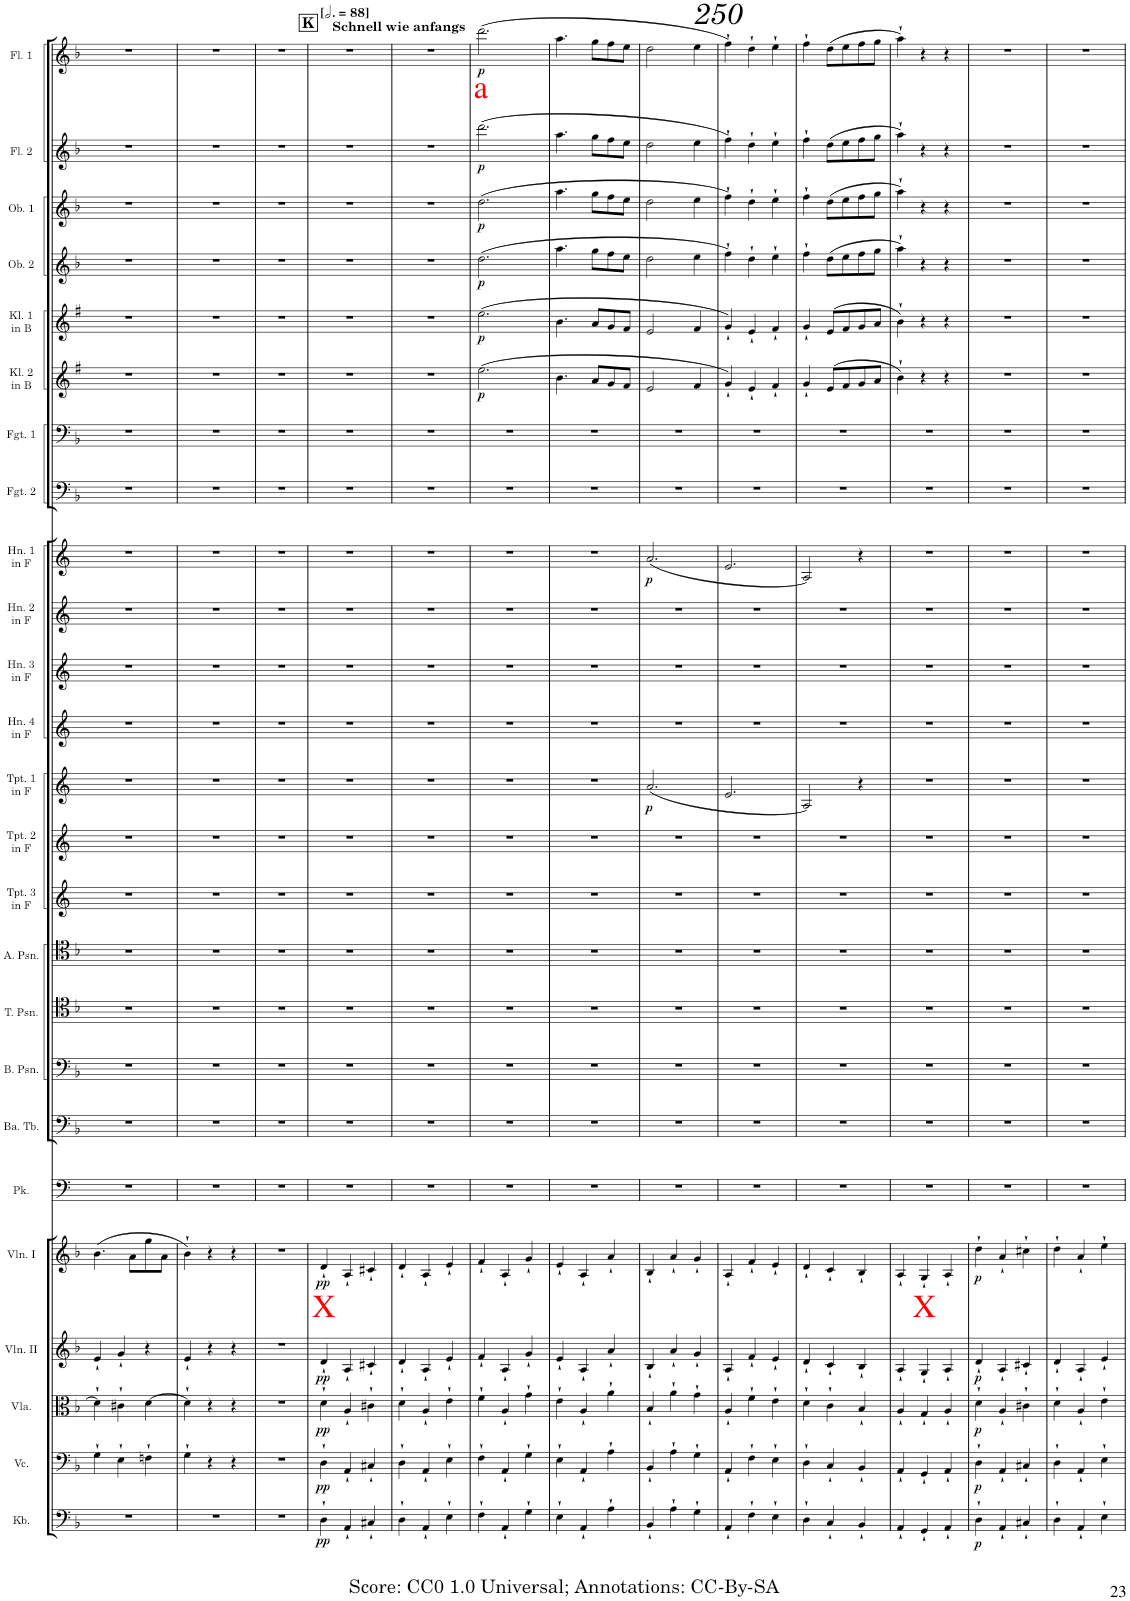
**kern	**dynam	**kern	**dynam	**kern	**dynam	**kern	**dynam	**kern	**text	**dynam	**kern	**kern	**kern	**kern	**kern	**kern	**kern	**kern	**dynam	**kern	**kern	**kern	**kern	**dynam	**kern	**kern	**kern	**dynam	**kern	**dynam	**kern	**dynam	**kern	**dynam	**kern	**dynam	**kern	**text	**dynam
*part25	*part25	*part24	*part24	*part23	*part23	*part22	*part22	*part21	*part21	*part21	*part20	*part19	*part18	*part17	*part16	*part15	*part14	*part13	*part13	*part12	*part11	*part10	*part9	*part9	*part8	*part7	*part6	*part6	*part5	*part5	*part4	*part4	*part3	*part3	*part2	*part2	*part1	*part1	*part1
*staff25	*staff25	*staff24	*staff24	*staff23	*staff23	*staff22	*staff22	*staff21	*staff21	*staff21	*staff20	*staff19	*staff18	*staff17	*staff16	*staff15	*staff14	*staff13	*staff13	*staff12	*staff11	*staff10	*staff9	*staff9	*staff8	*staff7	*staff6	*staff6	*staff5	*staff5	*staff4	*staff4	*staff3	*staff3	*staff2	*staff2	*staff1	*staff1	*staff1
*I"Kontrabässe	*	*I"Violoncellos	*	*I"Violen	*	*I"Violinen II	*	*I"Violinen I	*	*	*I"Pauken	*I"Bass Tuba	*I"Bassposaune	*I"Tenorposaune	*I"Altposaune	*I"Trompete 3 in F	*I"Trompete 2 in F	*I"Trompete 1 in F	*	*I"Horn 4 in F	*I"Horn 3 in F	*I"Horn 2 in F	*I"Horn 1 in F	*	*I"Fagott 2	*I"Fagott 1	*I"Klarinette 2 in B	*	*I"Klarinette 1 in B	*	*I"Oboe 2	*	*I"Oboe 1	*	*I"Flöte 2	*	*I"Flöte 1	*	*
*I'Kb.	*	*I'Vc.	*	*	*	*I'Vln. II	*	*I'Vln. I	*	*	*I'Pk.	*I'Ba. Tb.	*I'B. Psn.	*I'T. Psn.	*I'A. Psn.	*I'Tpt. 3 in F	*I'Tpt. 2 in F	*I'Tpt. 1 in F	*	*I'Hn. 4 in F	*I'Hn. 3  in F	*I'Hn. 2  in F	*I'Hn. 1 in F	*	*I'Fgt. 2	*I'Fgt. 1	*I'Kl. 2 in B	*	*I'Kl. 1  in B	*	*I'Ob. 2	*	*I'Ob. 1	*	*I'Fl. 2	*	*I'Fl. 1	*	*
!!LO:PB:g=z
*clefF4	*	*clefF4	*	*clefC3	*	*clefG2	*	*clefG2	*	*	*clefF4	*clefF4	*clefF4	*clefC4	*clefC4	*clefG2	*clefG2	*clefG2	*	*clefG2	*clefG2	*clefG2	*clefG2	*	*clefF4	*clefF4	*clefG2	*	*clefG2	*	*clefG2	*	*clefG2	*	*clefG2	*	*clefG2	*	*
*Trd7c12	*	*	*	*	*	*	*	*	*	*	*	*	*	*	*	*Trd-3c-5	*Trd-3c-5	*Trd-3c-5	*	*Trd4c7	*Trd4c7	*Trd4c7	*Trd4c7	*	*	*	*Trd1c2	*	*Trd1c2	*	*	*	*	*	*	*	*	*	*
*k[b-]	*	*k[b-]	*	*k[b-]	*	*k[b-]	*	*k[b-]	*	*	*k[]	*k[b-]	*k[b-]	*k[b-]	*k[b-]	*k[]	*k[]	*k[]	*	*k[]	*k[]	*k[]	*k[]	*	*k[b-]	*k[b-]	*k[f#]	*	*k[f#]	*	*k[b-]	*	*k[b-]	*	*k[b-]	*	*k[b-]	*	*
*M3/4	*	*M3/4	*	*M3/4	*	*M3/4	*	*M3/4	*	*	*M3/4	*M3/4	*M3/4	*M3/4	*M3/4	*M3/4	*M3/4	*M3/4	*	*M3/4	*M3/4	*M3/4	*M3/4	*	*M3/4	*M3/4	*M3/4	*	*M3/4	*	*M3/4	*	*M3/4	*	*M3/4	*	*M3/4	*	*
=242	=242	=242	=242	=242	=242	=242	=242	=242	=242	=242	=242	=242	=242	=242	=242	=242	=242	=242	=242	=242	=242	=242	=242	=242	=242	=242	=242	=242	=242	=242	=242	=242	=242	=242	=242	=242	=242	=242	=242
2.r	.	4G`\	.	4d`\]	.	4e`/	.	(4.b-\	.	.	2.r	2.r	2.r	2.r	2.r	2.r	2.r	2.r	.	2.r	2.r	2.r	2.r	.	2.r	2.r	2.r	.	2.r	.	2.r	.	2.r	.	2.r	.	2.r	.	.
.	.	4E`\	.	4c#X`\	.	4g`/	.	.	.	.	.	.	.	.	.	.	.	.	.	.	.	.	.	.	.	.	.	.	.	.	.	.	.	.	.	.	.	.	.
.	.	.	.	.	.	.	.	8a\L	.	.	.	.	.	.	.	.	.	.	.	.	.	.	.	.	.	.	.	.	.	.	.	.	.	.	.	.	.	.	.
.	.	4Fn`\	.	[4d\	.	4r	.	8gg\	.	.	.	.	.	.	.	.	.	.	.	.	.	.	.	.	.	.	.	.	.	.	.	.	.	.	.	.	.	.	.
.	.	.	.	.	.	.	.	8a\J	.	.	.	.	.	.	.	.	.	.	.	.	.	.	.	.	.	.	.	.	.	.	.	.	.	.	.	.	.	.	.
=243	=243	=243	=243	=243	=243	=243	=243	=243	=243	=243	=243	=243	=243	=243	=243	=243	=243	=243	=243	=243	=243	=243	=243	=243	=243	=243	=243	=243	=243	=243	=243	=243	=243	=243	=243	=243	=243	=243	=243
2.r	.	4G`\	.	4d`\]	.	4e`/	.	4b-`\)	.	.	2.r	2.r	2.r	2.r	2.r	2.r	2.r	2.r	.	2.r	2.r	2.r	2.r	.	2.r	2.r	2.r	.	2.r	.	2.r	.	2.r	.	2.r	.	2.r	.	.
.	.	4r	.	4r	.	4r	.	4r	.	.	.	.	.	.	.	.	.	.	.	.	.	.	.	.	.	.	.	.	.	.	.	.	.	.	.	.	.	.	.
.	.	4r	.	4r	.	4r	.	4r	.	.	.	.	.	.	.	.	.	.	.	.	.	.	.	.	.	.	.	.	.	.	.	.	.	.	.	.	.	.	.
=244	=244	=244	=244	=244	=244	=244	=244	=244	=244	=244	=244	=244	=244	=244	=244	=244	=244	=244	=244	=244	=244	=244	=244	=244	=244	=244	=244	=244	=244	=244	=244	=244	=244	=244	=244	=244	=244	=244	=244
2.r	.	2.r	.	2.r	.	2.r	.	2.r	.	.	2.r	2.r	2.r	2.r	2.r	2.r	2.r	2.r	.	2.r	2.r	2.r	2.r	.	2.r	2.r	2.r	.	2.r	.	2.r	.	2.r	.	2.r	.	2.r	.	.
=245	=245	=245	=245	=245	=245	=245	=245	=245	=245	=245	=245	=245	=245	=245	=245	=245	=245	=245	=245	=245	=245	=245	=245	=245	=245	=245	=245	=245	=245	=245	=245	=245	=245	=245	=245	=245	=245	=245	=245
!!LO:REH:place=s1:a:B:cj:fs=14:t=K
*	*	*	*	*	*	*	*	*	*	*	*	*	*	*	*	*	*	*	*	*	*	*	*	*	*	*	*	*	*	*	*	*	*	*	*	*	*MM264	*	*
!	!	!	!	!	!	!	!	!	!	!	!	!	!	!	!	!	!	!	!	!	!	!	!	!	!	!	!	!	!	!	!	!	!	!	!	!	!LO:TX:a:B:t=Schnell wie anfangs	!	!
!	!	!	!	!	!	!	!	!	!	!	!	!	!	!	!	!	!	!	!	!	!	!	!	!	!	!	!	!	!	!	!	!	!	!	!	!	!LO:TX:a:B:t=[	!	!
!	!	!	!	!	!	!	!	!	!	!	!	!	!	!	!	!	!	!	!	!	!	!	!	!	!	!	!	!	!	!	!	!	!	!	!	!	!LO:TX:a:B:t=]	!	!
!	!LO:DY:b	!	!LO:DY:b	!	!LO:DY:b	!	!LO:DY:b	!	!LO:LY:b:color=#FF0000	!LO:DY:b	!	!	!	!	!	!	!	!	!	!	!	!	!	!	!	!	!	!	!	!	!	!	!	!	!	!	!	!	!
4D`\	pp	4D`\	pp	4d`\	pp	4d`/	pp	4d`/	X	pp	2.r	2.r	2.r	2.r	2.r	2.r	2.r	2.r	.	2.r	2.r	2.r	2.r	.	2.r	2.r	2.r	.	2.r	.	2.r	.	2.r	.	2.r	.	2.r	.	.
4AA`/	.	4AA`/	.	4A`/	.	4A`/	.	4A`/	.	.	.	.	.	.	.	.	.	.	.	.	.	.	.	.	.	.	.	.	.	.	.	.	.	.	.	.	.	.	.
4C#X`/	.	4C#X`/	.	4c#X`\	.	4c#X`/	.	4c#X`/	.	.	.	.	.	.	.	.	.	.	.	.	.	.	.	.	.	.	.	.	.	.	.	.	.	.	.	.	.	.	.
=246	=246	=246	=246	=246	=246	=246	=246	=246	=246	=246	=246	=246	=246	=246	=246	=246	=246	=246	=246	=246	=246	=246	=246	=246	=246	=246	=246	=246	=246	=246	=246	=246	=246	=246	=246	=246	=246	=246	=246
4D`\	.	4D`\	.	4d`\	.	4d`/	.	4d`/	.	.	2.r	2.r	2.r	2.r	2.r	2.r	2.r	2.r	.	2.r	2.r	2.r	2.r	.	2.r	2.r	2.r	.	2.r	.	2.r	.	2.r	.	2.r	.	2.r	.	.
4AA`/	.	4AA`/	.	4A`/	.	4A`/	.	4A`/	.	.	.	.	.	.	.	.	.	.	.	.	.	.	.	.	.	.	.	.	.	.	.	.	.	.	.	.	.	.	.
4E`\	.	4E`\	.	4e`\	.	4e`/	.	4e`/	.	.	.	.	.	.	.	.	.	.	.	.	.	.	.	.	.	.	.	.	.	.	.	.	.	.	.	.	.	.	.
=247	=247	=247	=247	=247	=247	=247	=247	=247	=247	=247	=247	=247	=247	=247	=247	=247	=247	=247	=247	=247	=247	=247	=247	=247	=247	=247	=247	=247	=247	=247	=247	=247	=247	=247	=247	=247	=247	=247	=247
!	!	!	!	!	!	!	!	!	!	!	!	!	!	!	!	!	!	!	!	!	!	!	!	!	!	!	!	!LO:DY:b	!	!LO:DY:b	!	!LO:DY:b	!	!LO:DY:b	!	!LO:DY:b	!	!LO:LY:b:color=#FF0000	!LO:DY:b
4F`\	.	4F`\	.	4f`\	.	4f`/	.	4f`/	.	.	2.r	2.r	2.r	2.r	2.r	2.r	2.r	2.r	.	2.r	2.r	2.r	2.r	.	2.r	2.r	(2.ee\	p	(2.ee\	p	(2.dd\	p	(2.dd\	p	(2.ddd\	p	(2.ddd\	a	p
4AA`/	.	4AA`/	.	4A`/	.	4A`/	.	4A`/	.	.	.	.	.	.	.	.	.	.	.	.	.	.	.	.	.	.	.	.	.	.	.	.	.	.	.	.	.	.	.
4G`\	.	4G`\	.	4g`\	.	4g`/	.	4g`/	.	.	.	.	.	.	.	.	.	.	.	.	.	.	.	.	.	.	.	.	.	.	.	.	.	.	.	.	.	.	.
=248	=248	=248	=248	=248	=248	=248	=248	=248	=248	=248	=248	=248	=248	=248	=248	=248	=248	=248	=248	=248	=248	=248	=248	=248	=248	=248	=248	=248	=248	=248	=248	=248	=248	=248	=248	=248	=248	=248	=248
4E`\	.	4E`\	.	4e`\	.	4e`/	.	4e`/	.	.	2.r	2.r	2.r	2.r	2.r	2.r	2.r	2.r	.	2.r	2.r	2.r	2.r	.	2.r	2.r	4.b\	.	4.b\	.	4.aa\	.	4.aa\	.	4.aa\	.	4.aa\	.	.
4AA`/	.	4AA`/	.	4A`/	.	4A`/	.	4A`/	.	.	.	.	.	.	.	.	.	.	.	.	.	.	.	.	.	.	.	.	.	.	.	.	.	.	.	.	.	.	.
.	.	.	.	.	.	.	.	.	.	.	.	.	.	.	.	.	.	.	.	.	.	.	.	.	.	.	8a/L	.	8a/L	.	8gg\L	.	8gg\L	.	8gg\L	.	8gg\L	.	.
4A`\	.	4A`\	.	4a`\	.	4a`/	.	4a`/	.	.	.	.	.	.	.	.	.	.	.	.	.	.	.	.	.	.	8g/	.	8g/	.	8ff\	.	8ff\	.	8ff\	.	8ff\	.	.
.	.	.	.	.	.	.	.	.	.	.	.	.	.	.	.	.	.	.	.	.	.	.	.	.	.	.	8f#/J	.	8f#/J	.	8ee\J	.	8ee\J	.	8ee\J	.	8ee\J	.	.
=249	=249	=249	=249	=249	=249	=249	=249	=249	=249	=249	=249	=249	=249	=249	=249	=249	=249	=249	=249	=249	=249	=249	=249	=249	=249	=249	=249	=249	=249	=249	=249	=249	=249	=249	=249	=249	=249	=249	=249
!	!	!	!	!	!	!	!	!	!	!	!	!	!	!	!	!	!	!	!LO:DY:b	!	!	!	!	!LO:DY:b	!	!	!	!	!	!	!	!	!	!	!	!	!	!	!
4BB-`/	.	4BB-`/	.	4B-`/	.	4B-`/	.	4B-`/	.	.	2.r	2.r	2.r	2.r	2.r	2.r	2.r	(<2.a/	p	2.r	2.r	2.r	(<2.a/	p	2.r	2.r	2e/	.	2e/	.	2dd\	.	2dd\	.	2dd\	.	2dd\	.	.
4A`\	.	4A`\	.	4a`\	.	4a`/	.	4a`/	.	.	.	.	.	.	.	.	.	.	.	.	.	.	.	.	.	.	.	.	.	.	.	.	.	.	.	.	.	.	.
4G`\	.	4G`\	.	4g`\	.	4g`/	.	4g`/	.	.	.	.	.	.	.	.	.	.	.	.	.	.	.	.	.	.	4f#/	.	4f#/	.	4ee\	.	4ee\	.	4ee\	.	4ee\	.	.
=250	=250	=250	=250	=250	=250	=250	=250	=250	=250	=250	=250	=250	=250	=250	=250	=250	=250	=250	=250	=250	=250	=250	=250	=250	=250	=250	=250	=250	=250	=250	=250	=250	=250	=250	=250	=250	=250	=250	=250
4AA`/	.	4AA`/	.	4A`/	.	4A`/	.	4A`/	.	.	2.r	2.r	2.r	2.r	2.r	2.r	2.r	2.e/	.	2.r	2.r	2.r	2.e/	.	2.r	2.r	4g`/)	.	4g`/)	.	4ff`\)	.	4ff`\)	.	4ff`\)	.	4ff`\)	.	.
4F`\	.	4F`\	.	4f`\	.	4f`/	.	4f`/	.	.	.	.	.	.	.	.	.	.	.	.	.	.	.	.	.	.	4e`/	.	4e`/	.	4dd`\	.	4dd`\	.	4dd`\	.	4dd`\	.	.
4E`\	.	4E`\	.	4e`\	.	4e`/	.	4e`/	.	.	.	.	.	.	.	.	.	.	.	.	.	.	.	.	.	.	4f#`/	.	4f#`/	.	4ee`\	.	4ee`\	.	4ee`\	.	4ee`\	.	.
=251	=251	=251	=251	=251	=251	=251	=251	=251	=251	=251	=251	=251	=251	=251	=251	=251	=251	=251	=251	=251	=251	=251	=251	=251	=251	=251	=251	=251	=251	=251	=251	=251	=251	=251	=251	=251	=251	=251	=251
4D`\	.	4D`\	.	4d`\	.	4d`/	.	4d`/	.	.	2.r	2.r	2.r	2.r	2.r	2.r	2.r	2A/)	.	2.r	2.r	2.r	2A/)	.	2.r	2.r	4g`/	.	4g`/	.	4ff`\	.	4ff`\	.	4ff`\	.	4ff`\	.	.
4C`/	.	4C`/	.	4c`\	.	4c`/	.	4c`/	.	.	.	.	.	.	.	.	.	.	.	.	.	.	.	.	.	.	(8e/L	.	(8e/L	.	(8dd\L	.	(8dd\L	.	(8dd\L	.	(8dd\L	.	.
.	.	.	.	.	.	.	.	.	.	.	.	.	.	.	.	.	.	.	.	.	.	.	.	.	.	.	8f#/	.	8f#/	.	8ee\	.	8ee\	.	8ee\	.	8ee\	.	.
4BB-`/	.	4BB-`/	.	4B-`/	.	4B-`/	.	4B-`/	.	.	.	.	.	.	.	.	.	4r	.	.	.	.	4r	.	.	.	8g/	.	8g/	.	8ff\	.	8ff\	.	8ff\	.	8ff\	.	.
.	.	.	.	.	.	.	.	.	.	.	.	.	.	.	.	.	.	.	.	.	.	.	.	.	.	.	8a/J	.	8a/J	.	8gg\J	.	8gg\J	.	8gg\J	.	8gg\J	.	.
=252	=252	=252	=252	=252	=252	=252	=252	=252	=252	=252	=252	=252	=252	=252	=252	=252	=252	=252	=252	=252	=252	=252	=252	=252	=252	=252	=252	=252	=252	=252	=252	=252	=252	=252	=252	=252	=252	=252	=252
4AA`/	.	4AA`/	.	4A`/	.	4A`/	.	4A`/	.	.	2.r	2.r	2.r	2.r	2.r	2.r	2.r	2.r	.	2.r	2.r	2.r	2.r	.	2.r	2.r	4b`\)	.	4b`\)	.	4aa`\)	.	4aa`\)	.	4aa`\)	.	4aa`\)	.	.
!	!	!	!	!	!	!	!	!	!LO:LY:b:color=#FF0000	!	!	!	!	!	!	!	!	!	!	!	!	!	!	!	!	!	!	!	!	!	!	!	!	!	!	!	!	!	!
4GG`/	.	4GG`/	.	4G`/	.	4G`/	.	4G`/	X	.	.	.	.	.	.	.	.	.	.	.	.	.	.	.	.	.	4r	.	4r	.	4r	.	4r	.	4r	.	4r	.	.
4AA`/	.	4AA`/	.	4A`/	.	4A`/	.	4A`/	.	.	.	.	.	.	.	.	.	.	.	.	.	.	.	.	.	.	4r	.	4r	.	4r	.	4r	.	4r	.	4r	.	.
=253	=253	=253	=253	=253	=253	=253	=253	=253	=253	=253	=253	=253	=253	=253	=253	=253	=253	=253	=253	=253	=253	=253	=253	=253	=253	=253	=253	=253	=253	=253	=253	=253	=253	=253	=253	=253	=253	=253	=253
!	!LO:DY:b	!	!LO:DY:b	!	!LO:DY:b	!	!LO:DY:b	!	!	!LO:DY:b	!	!	!	!	!	!	!	!	!	!	!	!	!	!	!	!	!	!	!	!	!	!	!	!	!	!	!	!	!
4D`\	p	4D`\	p	4d`\	p	4d`/	p	4dd`\	.	p	2.r	2.r	2.r	2.r	2.r	2.r	2.r	2.r	.	2.r	2.r	2.r	2.r	.	2.r	2.r	2.r	.	2.r	.	2.r	.	2.r	.	2.r	.	2.r	.	.
4AA`/	.	4AA`/	.	4A`/	.	4A`/	.	4a`/	.	.	.	.	.	.	.	.	.	.	.	.	.	.	.	.	.	.	.	.	.	.	.	.	.	.	.	.	.	.	.
4C#X`/	.	4C#X`/	.	4c#X`\	.	4c#X`/	.	4cc#X`\	.	.	.	.	.	.	.	.	.	.	.	.	.	.	.	.	.	.	.	.	.	.	.	.	.	.	.	.	.	.	.
=254	=254	=254	=254	=254	=254	=254	=254	=254	=254	=254	=254	=254	=254	=254	=254	=254	=254	=254	=254	=254	=254	=254	=254	=254	=254	=254	=254	=254	=254	=254	=254	=254	=254	=254	=254	=254	=254	=254	=254
4D`\	.	4D`\	.	4d`\	.	4d`/	.	4dd`\	.	.	2.r	2.r	2.r	2.r	2.r	2.r	2.r	2.r	.	2.r	2.r	2.r	2.r	.	2.r	2.r	2.r	.	2.r	.	2.r	.	2.r	.	2.r	.	2.r	.	.
4AA`/	.	4AA`/	.	4A`/	.	4A`/	.	4a`/	.	.	.	.	.	.	.	.	.	.	.	.	.	.	.	.	.	.	.	.	.	.	.	.	.	.	.	.	.	.	.
4E`\	.	4E`\	.	4e`\	.	4e`/	.	4ee`\	.	.	.	.	.	.	.	.	.	.	.	.	.	.	.	.	.	.	.	.	.	.	.	.	.	.	.	.	.	.	.
=	=	=	=	=	=	=	=	=	=	=	=	=	=	=	=	=	=	=	=	=	=	=	=	=	=	=	=	=	=	=	=	=	=	=	=	=	=	=	=
*-	*-	*-	*-	*-	*-	*-	*-	*-	*-	*-	*-	*-	*-	*-	*-	*-	*-	*-	*-	*-	*-	*-	*-	*-	*-	*-	*-	*-	*-	*-	*-	*-	*-	*-	*-	*-	*-	*-	*-
